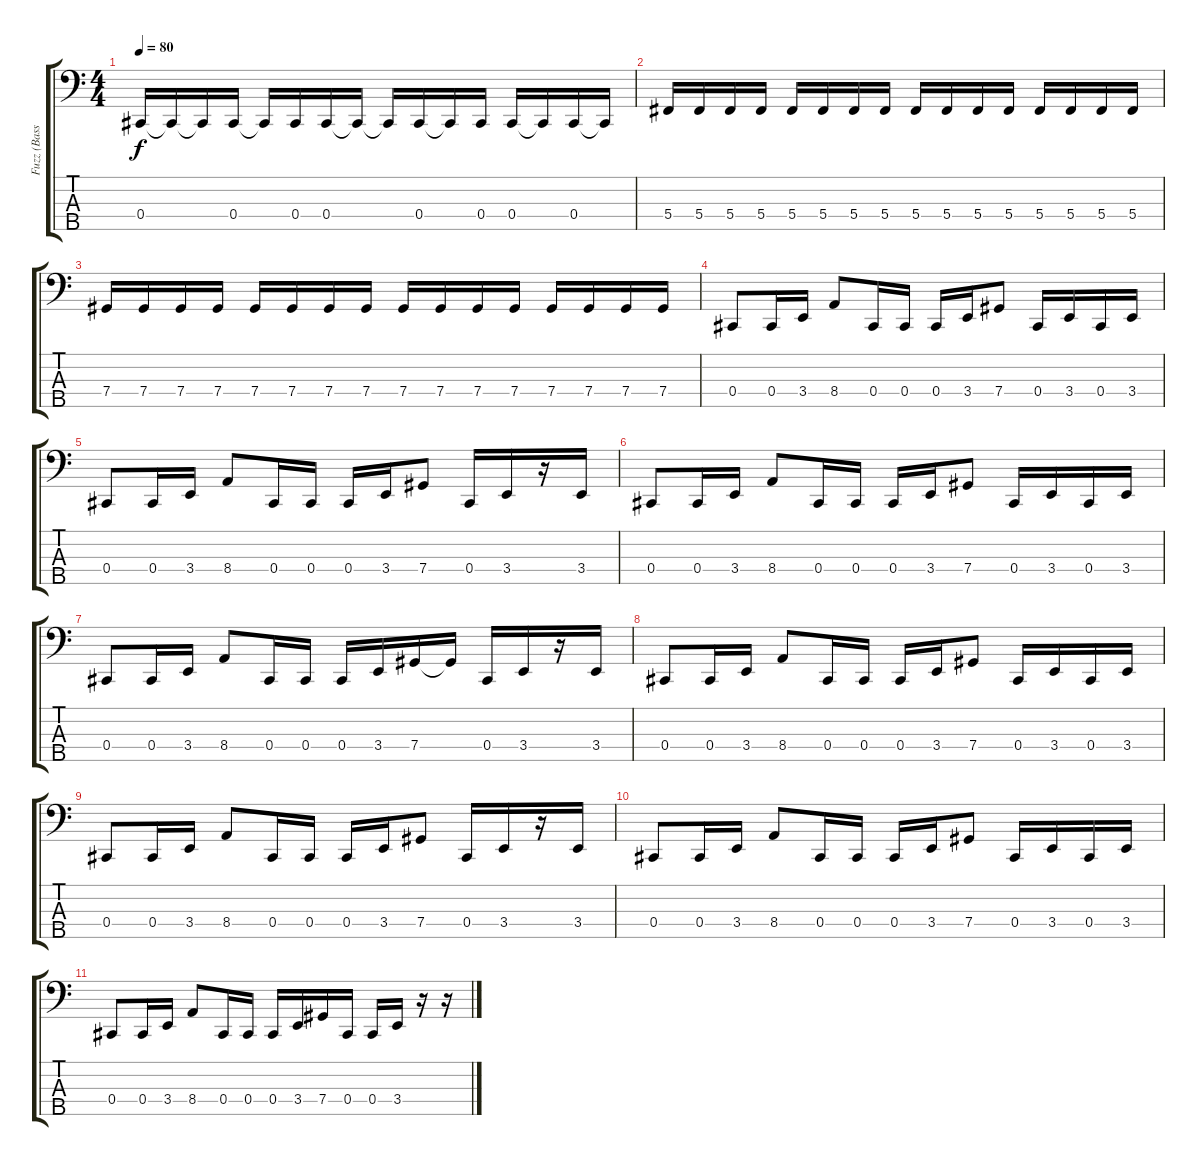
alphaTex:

\track ("Fuzz (Bass)" "Fuzz (Bass") {instrument electricbassfinger}
\staff {score tabs}
\tuning (Gb2 Db2 Ab1 Db1 Ab0) {hide}
\ts (4 4)
\tempo 80
\clef f4
\ks c
0.4.16{dy f} 0.4{t}.16 0.4{t}.16 0.4.16 0.4{t}.16 0.4.16 0.4.16 0.4{t}.16 0.4{t}.16 0.4.16 0.4{t}.16 0.4.16 0.4.16 0.4{t}.16 0.4.16 0.4{t}.16 |
5.4.16 5.4.16 5.4.16 5.4.16 5.4.16 5.4.16 5.4.16 5.4.16 5.4.16 5.4.16 5.4.16 5.4.16 5.4.16 5.4.16 5.4.16 5.4.16 |
7.4.16 7.4.16 7.4.16 7.4.16 7.4.16 7.4.16 7.4.16 7.4.16 7.4.16 7.4.16 7.4.16 7.4.16 7.4.16 7.4.16 7.4.16 7.4.16 |
0.4.8 0.4.16 3.4.16 8.4.8 0.4.16 0.4.16 0.4.16 3.4.16 7.4.8 0.4.16 3.4.16 0.4.16 3.4.16 |
0.4.8 0.4.16 3.4.16 8.4.8 0.4.16 0.4.16 0.4.16 3.4.16 7.4.8 0.4.16 3.4.16 r.16 3.4.16 |
0.4.8 0.4.16 3.4.16 8.4.8 0.4.16 0.4.16 0.4.16 3.4.16 7.4.8 0.4.16 3.4.16 0.4.16 3.4.16 |
0.4.8 0.4.16 3.4.16 8.4.8 0.4.16 0.4.16 0.4.16 3.4.16 7.4.16 7.4{t}.16 0.4.16 3.4.16 r.16 3.4.16 |
0.4.8 0.4.16 3.4.16 8.4.8 0.4.16 0.4.16 0.4.16 3.4.16 7.4.8 0.4.16 3.4.16 0.4.16 3.4.16 |
0.4.8 0.4.16 3.4.16 8.4.8 0.4.16 0.4.16 0.4.16 3.4.16 7.4.8 0.4.16 3.4.16 r.16 3.4.16 |
0.4.8 0.4.16 3.4.16 8.4.8 0.4.16 0.4.16 0.4.16 3.4.16 7.4.8 0.4.16 3.4.16 0.4.16 3.4.16 |
0.4.8 0.4.16 3.4.16 8.4.8 0.4.16 0.4.16 0.4.16 3.4.16 7.4.16 0.4.16 0.4.16 3.4.16 r.16 r.16
